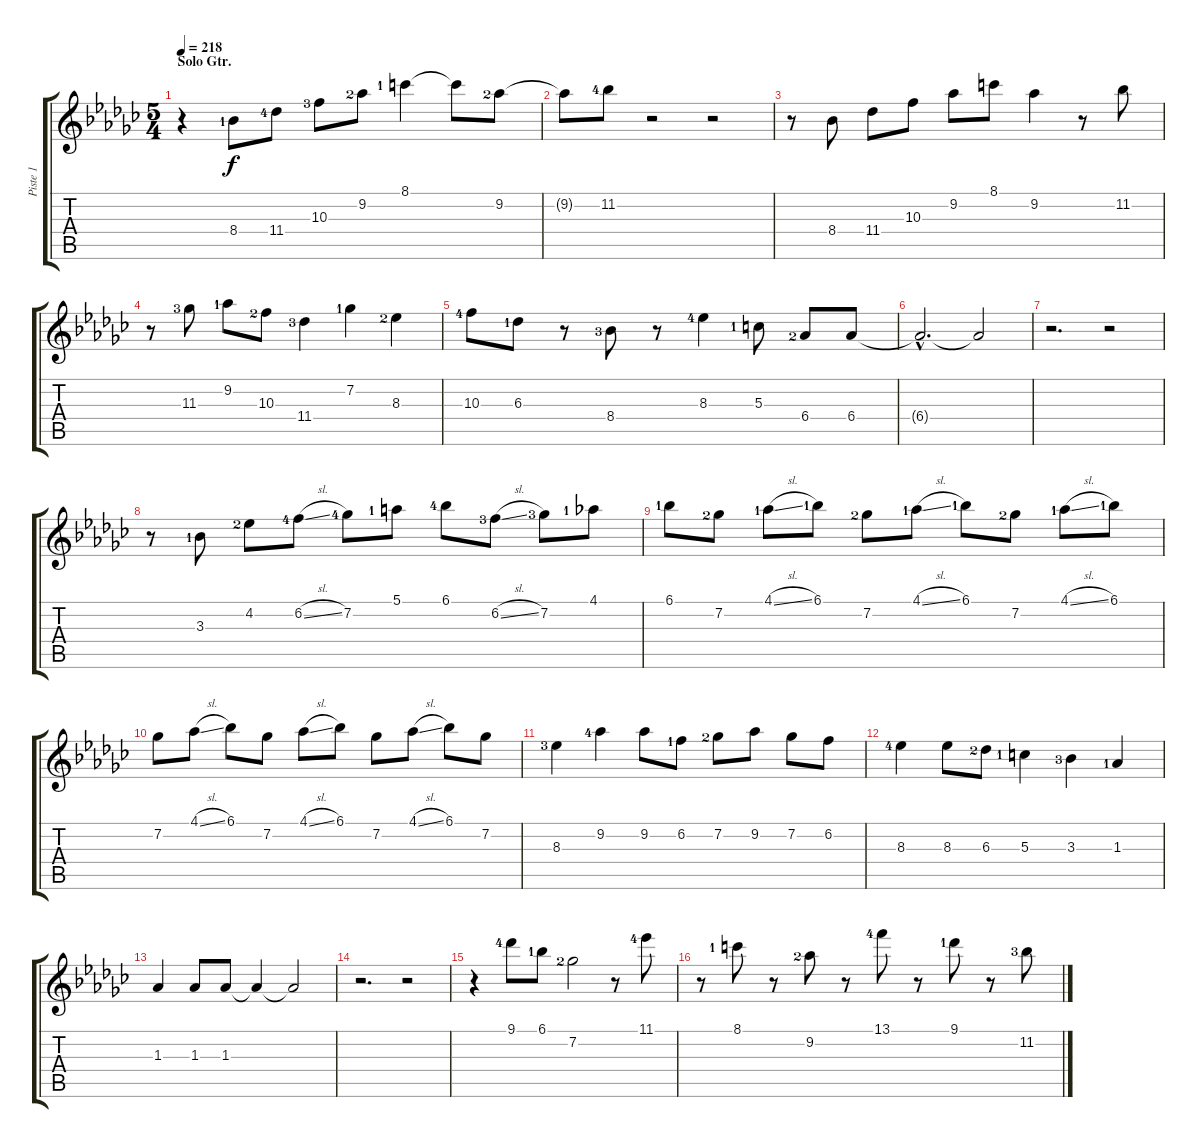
\track ("Piste 1" "Piste 1") {instrument electricguitarjazz}
\staff {score tabs}
\tuning (E4 B3 G3 D3 A2 E2) {hide}
\ts (5 4)
\section ("" "Solo Gtr.")
\tempo 218
\clef g2
\ks ebminor
r.4{dy f volume 14 balance 8 instrument electricguitarjazz} 8.4{lf 2}.8 11.4{lf 5}.8 10.3{lf 4}.8 9.2{lf 3}.8 8.1{lf 2}.4 8.1{t}.8 9.2{lf 3}.8 |
9.2{t}.8 11.2{lf 5}.8 r.2 r.2 |
r.8 8.4.8 11.4.8 10.3.8 9.2.8 8.1.8 9.2.4 r.8 11.2.8 |
r.8 11.3{lf 4}.8 9.2{lf 2}.8 10.3{lf 3}.8 11.4{lf 4}.4 7.2{lf 2}.4 8.3{lf 3}.4 |
10.3{lf 5}.8 6.3{lf 2}.8 r.8 8.4{lf 4}.8 r.8 8.3{lf 5}.4 5.3{lf 2}.8 6.4{lf 3}.8 6.4.8 |
6.4{hac t}.2{d} 6.4{t}.2 |
r.2{d} r.2 |
r.8 3.3{lf 2}.8 4.2{lf 3}.8 6.2{sl lf 5}.8 7.2{lf 5}.8 5.1{lf 2}.8 6.1{lf 5}.8 6.2{sl lf 4}.8 7.2{lf 4}.8 4.1{lf 2}.8 |
6.1{lf 2}.8 7.2{lf 3}.8 4.1{sl lf 2}.8 6.1{lf 2}.8 7.2{lf 3}.8 4.1{sl lf 2}.8 6.1{lf 2}.8 7.2{lf 3}.8 4.1{sl lf 2}.8 6.1{lf 2}.8 |
7.2.8 4.1{sl}.8 6.1.8 7.2.8 4.1{sl}.8 6.1.8 7.2.8 4.1{sl}.8 6.1.8 7.2.8 |
8.3{lf 4}.4 9.2{lf 5}.4 9.2.8 6.2{lf 2}.8 7.2{lf 3}.8 9.2.8 7.2.8 6.2.8 |
8.3{lf 5}.4 8.3.8 6.3{lf 3}.8 5.3{lf 2}.4 3.3{lf 4}.4 1.3{lf 2}.4 |
1.3.4 1.3.8 1.3.8 1.3{t}.4 1.3{t}.2 |
r.2{d} r.2 |
r.4 9.1{lf 5}.8 6.1{lf 2}.8 7.2{lf 3}.2 r.8 11.1{lf 5}.8 |
r.8 8.1{lf 2}.8 r.8 9.2{lf 3}.8 r.8 13.1{lf 5}.8 r.8 9.1{lf 2}.8 r.8 11.2{lf 4}.8
